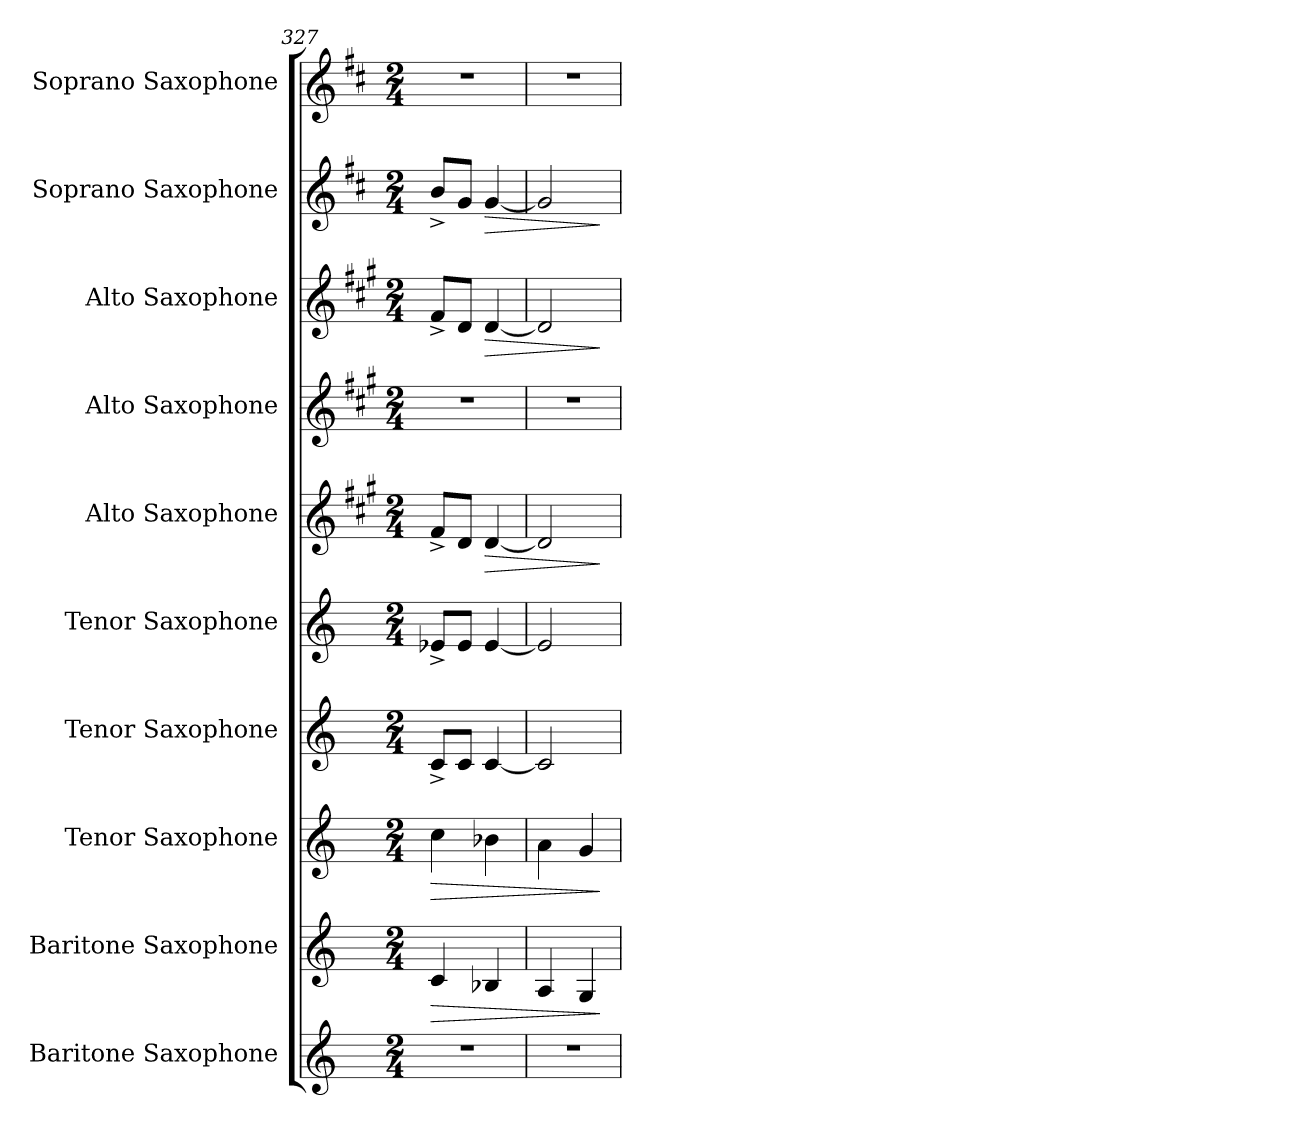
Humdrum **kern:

**kern	**kern	**dynam	**kern	**dynam	**kern	**kern	**kern	**dynam	**kern	**kern	**dynam	**kern	**dynam	**kern
*part10	*part9	*part9	*part8	*part8	*part7	*part6	*part5	*part5	*part4	*part3	*part3	*part2	*part2	*part1
*staff10	*staff9	*staff9	*staff8	*staff8	*staff7	*staff6	*staff5	*staff5	*staff4	*staff3	*staff3	*staff2	*staff2	*staff1
*I"Baritone Saxophone	*I"Baritone Saxophone	*	*I"Tenor Saxophone	*	*I"Tenor Saxophone	*I"Tenor Saxophone	*I"Alto Saxophone	*	*I"Alto Saxophone	*I"Alto Saxophone	*	*I"Soprano Saxophone	*	*I"Soprano Saxophone
*I'Bar. Sax.	*I'Bar. Sax.	*	*I'T. Sax.	*	*I'T. Sax.	*I'T. Sax.	*I'A. Sax.	*	*I'A. Sax.	*I'A. Sax.	*	*I'S. Sax.	*	*I'S. Sax.
*clefG2	*clefG2	*	*clefG2	*	*clefG2	*clefG2	*clefG2	*	*clefG2	*clefG2	*	*clefG2	*	*clefG2
*ITrd12c21	*ITrd12c21	*	*ITrd8c14	*	*ITrd8c14	*ITrd8c14	*ITrd5c9	*	*ITrd5c9	*ITrd5c9	*	*ITrd1c2	*	*ITrd1c2
*k[]	*k[]	*	*k[]	*	*k[]	*k[]	*k[]	*	*k[]	*k[]	*	*k[]	*	*k[]
*M2/4	*M2/4	*	*M2/4	*	*M2/4	*M2/4	*M2/4	*	*M2/4	*M2/4	*	*M2/4	*	*M2/4
=327	=327	=327	=327	=327	=327	=327	=327	=327	=327	=327	=327	=327	=327	=327
!	!	!LO:HP:b	!	!LO:HP:b	!	!	!	!	!	!	!	!	!	!
2r	4C/	>	4c\	>	8C^/L	8E-X^/L	8A^/L	.	2r	8A^/L	.	8a^/L	.	2r
.	.	.	.	.	8C/J	8E-/J	8F/J	.	.	8F/J	.	8f/J	.	.
!	!	!	!	!	!	!	!	!LO:HP:b	!	!	!LO:HP:b	!	!LO:HP:b	!
.	4BB-X/	.	4B-X\	.	[4C/	[4E-/	[4F/	>	.	[4F/	>	[4f/	>	.
=328	=328	=328	=328	=328	=328	=328	=328	=328	=328	=328	=328	=328	=328	=328
2r	4AA/	.	4A\	.	2C/]	2E-/]	2F/]	.	2r	2F/]	.	2f/]	.	2r
.	4GG/	.	4G/	.	.	.	.	.	.	.	.	.	.	.
.	.	]	.	]	.	.	.	]	.	.	]	.	]	.
=	=	=	=	=	=	=	=	=	=	=	=	=	=	=
*-	*-	*-	*-	*-	*-	*-	*-	*-	*-	*-	*-	*-	*-	*-
